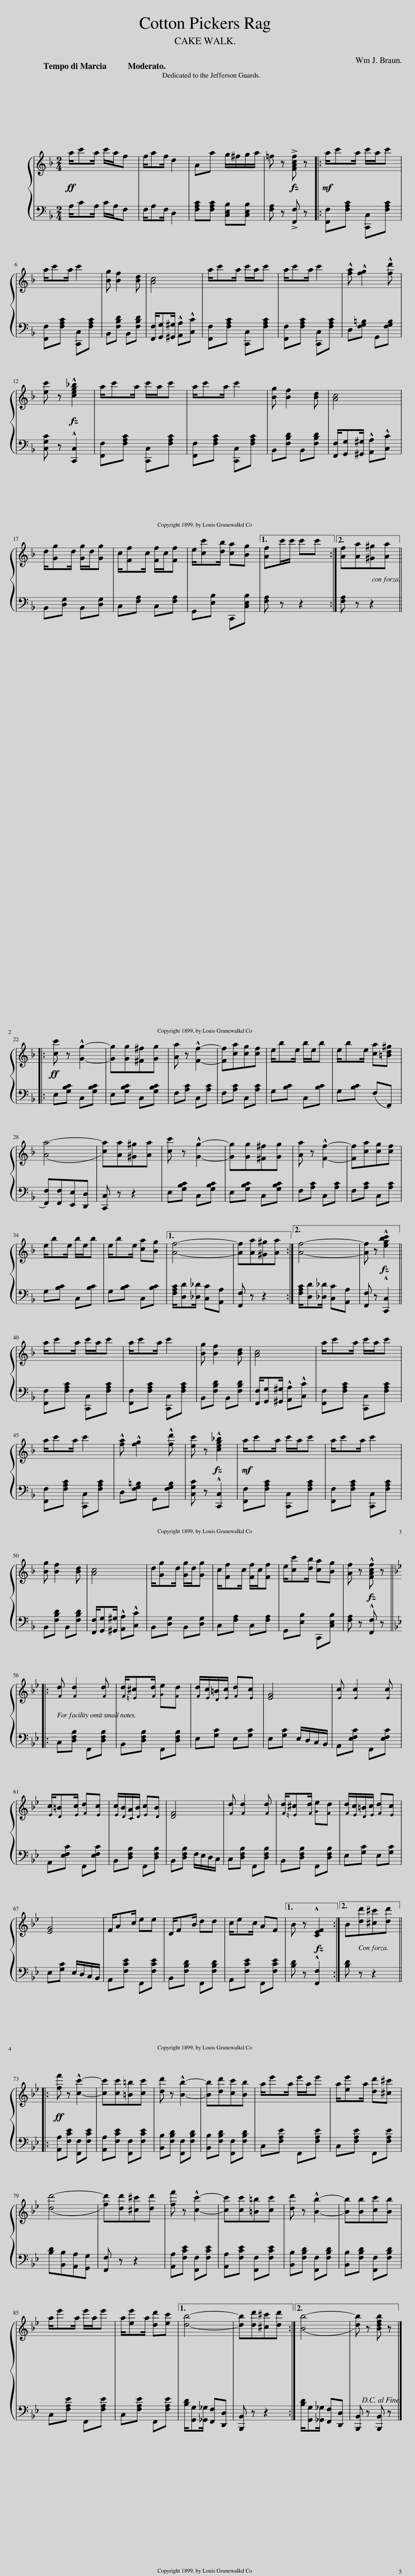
X:1
%%score { 1 | 2 }
L:1/8
Q:1/4=100
M:2/4
I:linebreak $
K:F
V:1 treble
V:2 bass
V:1
!ff! a/c'a/ c'/a/f | f/af/ d2 | Aa g/^f/g/a/ | =f z !>![FAcf] z |:!mf! a/c'a/ c'/a/c' |$ %5
 a/c'a/ c'2 | [Bg] [Bf]2 [Bd] | [Ac]4 | a/c'a/ c'/a/c' | a/c'a/ c'2 | %10
 !^![fa] !^![fg]2 !^![fd'] |$ [ec'] z !^![ceg_b]2 | a/c'a/ c'/a/c' | a/c'a/ c'2 | [Bg] [Bf]2 [Bd] | %15
 [Ac]4 |$ d/[Gg]d/ [Gg]/d/[Gg] | c/[Ff]c/ [Ff]/c/[Ff] | e/[cc'][db]/ [ca][Bg] |1 [Af]c'/c'/ c'c' :|2 %20
 [Af][Aa][^G^g][Aa] |:$!ff! [cc'] z !^![Gg]2- | [Gg][Gg][^F^f][Gg] | [Aa] z !^![Ff]2- | [Ff][ca][cg][cf] | %25
 e/be/ b/e/b | e/be/ [ca][=Bd^g] |$ ([Aa-]4 | [ca])[Aa][^G^g][Aa] | [cc'] z !^![Gg]2- | %30
 [Gg][Gg][^F^f][Gg] | [Aa] z !^![Ff]2- | [Ff][ca][cg][cf] |$ e/be/ b/e/b | e/be/ [ca][Bg] |1 %35
 [Af]4- | [Af][Aa][^G^g][Aa] :|2 [Af]4- | [Af] z !^![egbc']2 ||$ a/c'a/ c'/a/c' | %40
 a/c'a/ c'2 | [Bg] [Bf]2 [Bd] | [Ac]4 | a/c'a/ c'/a/c' |$ a/c'a/ c'2 | %45
 !^![fa] !^![fg]2 !^![fd'] | [ec'] z !^![ceg_b]2 |!mf! a/c'a/ c'/a/c' | a/c'a/ c'2 |$ [Bg] [Bf]2 [Bd] | %50
 [Ac]4 | d/[Gg]d/ [Gg]/d/[Gg] | c/[Ff]c/ [Ff]/c/[Ff] | e/[cc'][db]/ [ca][Bg] | [Af] z !^![FAcf] z |:$ %55
[K:Bb] [Fd] [Fd]2 [Fd] | [Fd]/[=E^c][Fd]/ [Ge][Fd] | [Fd]/[Ec]/[D=B]/[Ec]/ [Fd][Ec] | [EG]4 | [Ec] [Ec]2 [Ec] |$ %60
 [Ec]/[D=B][Ec]/ [Fd][Ec] | [Ec]/[DB]/[CA]/[DB]/ [Ec][DB] | [DF]4 | [Fd] [Fd]2 [Fd] | [Fd]/[=E^c][Fd]/ [Ge][Fd] | %65
 [Fd]/[Ec]/[D=B]/[Ec]/ [Fd][Ec] |$ [EG]4 | F/Ac/ ee | D/FB/ dd | c/ec/ AF |1 %70
 B z !^![CEF]2 :|2 B[dd'][^c^c'][dd'] |:$!ff! [ff'] z !^![cc']2- | [cc'][cc'][=B=b][cc'] | [dd'] z !^![Bb]2- | %75
 [Bb][dd'][cc'][Bb] | a/e'a/ e'/a/e' | a/[ee']a/ [dd'][^c^c'] |$ ([dd'-]4 | [fd'])[dd'][^c^c'][dd'] | %80
 [ff'] z !^![cc']2- | [cc'][cc'][=B=b][cc'] | [dd'] z !^![Bb]2- | [Bb][Bb][cc'][Bb] |$ a/e'a/ e'/a/e' | %85
 a/[ee']a/ [dd'][ec'] |1 [db]4- | [db][dd'][^c^c'][dd'] :|2 ([Bb-]4 | [db]) z [Bdfb] z |] %90
V:2
 A,/CA,/ C/A,/F, | F,/A,F,/ D,2 | [F,A,C][F,A,C] [C,E,B,][C,E,B,] | [F,A,] z !>![F,,F,] z |: [F,,F,][F,A,C] [C,,C,][F,A,C] |$ %5
 [F,,F,][F,A,C] [C,,C,][F,A,C] | B,,[F,B,D] B,,[F,B,D] | [F,,F,]/[G,,G,][^G,,^G,]/ !^![A,,A,]!^![C,C] | [F,,F,][F,A,C] [C,,C,][F,A,C] | [F,,F,][F,A,C] [C,,C,][F,A,C] | %10
 D,[F,G,=B,] G,,[F,G,B,] |$ [C,G,C] z !^![C,,C,]2 | [F,,F,][F,A,C] [C,,C,][F,A,C] | [F,,F,][F,A,C] [C,,C,][F,A,C] | B,,[F,B,D] B,,[F,B,D] | %15
 [F,,F,]/[G,,G,][^G,,^G,]/ !^![A,,A,]!^![C,C] |$ B,,[D,G,] B,,[D,G,] | C,[F,A,] C,[F,A,] | G,,[E,B,] C,,[C,E,B,] |1 [F,A,] z z2 :|2 %20
 [F,A,] z z2 |:$ E,[G,B,C] C,[G,B,C] | E,[G,B,C] C,[G,B,C] | F,[A,C] C,[A,C] | F,[A,C] C,[A,C] | %25
 G,[B,C] C,[B,C] | G,[B,C] (F,F,, |$ [F,,F,])[F,,F,][E,,E,][D,,D,] | [C,,C,] z z2 | E,[G,B,C] C,[G,B,C] | %30
 E,[G,B,C] C,[G,B,C] | F,[A,C] C,[A,C] | F,[A,C] C,[A,C] |$ G,[B,C] C,[B,C] | G,[B,C] C,[B,C] |1 %35
 [F,A,C]/[D,D][_D,_D]/ [C,C][A,,A,] | [F,,F,] z z2 :|2 [F,A,C]/[D,D][_D,_D]/ [C,C][A,,A,] | [F,,F,] z !^![C,,C,]2 ||$ [F,,F,][F,A,C] [C,,C,][F,A,C] | %40
 [F,,F,][F,A,C] [C,,C,][F,A,C] | B,,[F,B,D] B,,[F,B,D] | [F,,F,]/[G,,G,][^G,,^G,]/ !^![A,,A,]!^![C,C] | [F,,F,][F,A,C] [C,,C,][F,A,C] |$ [F,,F,][F,A,C] [C,,C,][F,A,C] | %45
 D,[F,G,=B,] G,,[F,G,B,] | [C,G,C] z !^![C,,C,]2 | [F,,F,][F,A,C] [C,,C,][F,A,C] | [F,,F,][F,A,C] [C,,C,][F,A,C] |$ B,,[F,B,D] B,,[F,B,D] | %50
 [F,,F,]/[G,,G,][^G,,^G,]/ !^![A,,A,]!^![C,C] | B,,[D,G,] B,,[D,G,] | C,[F,A,] C,[F,A,] | G,,[E,B,] C,,[C,E,B,] | [F,A,] z !^![F,,F,] z |:$ %55
[K:Bb] C,[D,F,B,] F,,[D,F,B,] | B,,[D,F,B,] F,,[D,F,B,] | E,[G,C] E,[G,C] | E,[G,C] E,/D,/C,/B,,/ | A,,[E,F,C] F,,[E,F,C] |$ %60
 A,,[E,F,C] F,,[E,F,C] | B,,[D,F,B,] F,,[D,F,B,] | B,,[D,F,B,] F,/E,/D,/C,/ | C,[D,F,B,] F,,[D,F,B,] | B,,[D,F,B,] F,,[D,F,B,] | %65
 E,[G,C] E,[G,C] |$ E,[G,C] E,/D,/C,/B,,/ | A,,[F,CE] F,,[F,CE] | B,,[F,B,D] F,,[F,B,D] | A,,[F,CE] F,,[F,CE] |1 %70
 [B,D] z !^![F,,F,]2 :|2 [B,D] z z2 |:$ [A,,A,][F,CE] [F,,F,][F,CE] | [A,,A,][F,CE] [F,,F,][F,CE] | [B,,B,][F,B,D] [F,,F,][F,B,D] | %75
 [B,,B,][F,B,D] [F,,F,][F,B,D] | C,[F,A,E] F,,[F,A,E] | C,[F,A,E] F,,[F,A,E] |$ [B,D][B,,B,][A,,A,][G,,G,] | [F,,F,] z z2 | %80
 [A,,A,][F,CE] [F,,F,][F,CE] | [A,,A,][F,CE] [F,,F,][F,CE] | [B,,B,][F,B,D] [F,,F,][F,B,D] | [B,,B,][F,B,D] [F,,F,][F,B,D] |$ C,[F,A,E] F,,[F,A,E] | %85
 C,[F,A,E] F,,[F,A,E] |1 [B,D]/[G,,G,][_G,,_G,]/ [F,,F,][D,,D,] | [B,,,B,,] z z2 :|2 [B,D]/[G,,G,][_G,,_G,]/ [F,,F,][D,,D,] | [B,,,B,,] z [B,,,B,,] z |] %90
